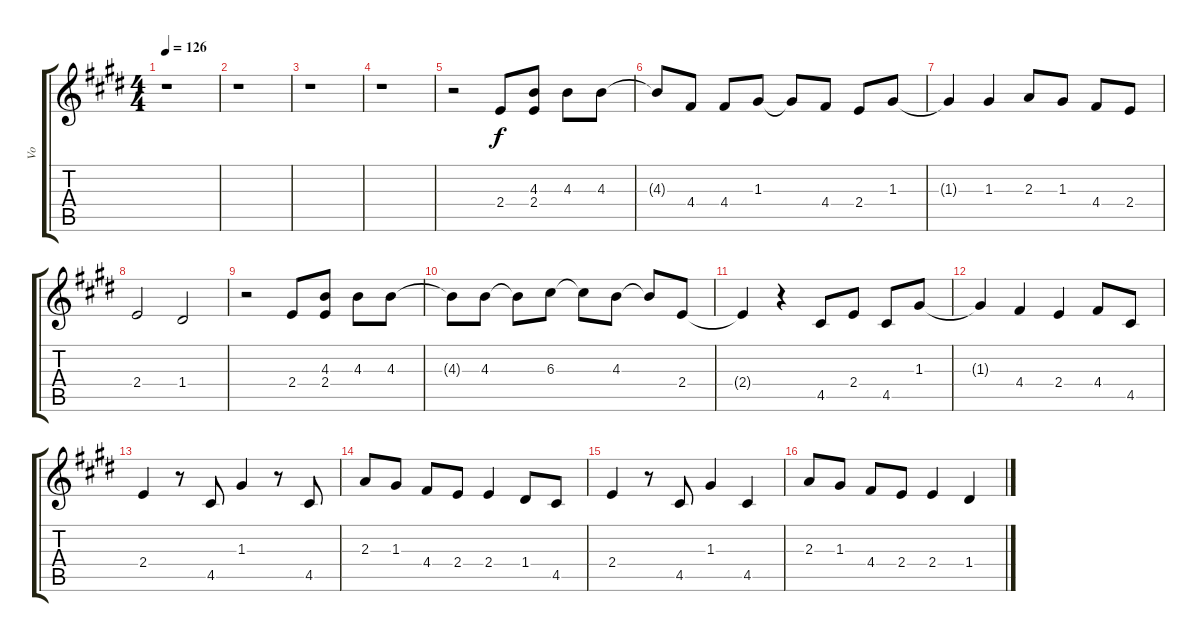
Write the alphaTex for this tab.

\track ("Vo" "Vo") {instrument acousticguitarsteel}
\staff {score tabs}
\tuning (E4 B3 G3 D3 A2 E2) {hide}
\ts (4 4)
\tempo 126
\clef g2
\ks e
r.1{dy f} |
r.1 |
r.1 |
r.1 |
r.2 2.4.8 (4.3 2.4).8 4.3.8 4.3.8 |
4.3{t}.8 4.4.8 4.4.8 1.3.8 1.3{t}.8 4.4.8 2.4.8 1.3.8 |
1.3{t}.4 1.3.4 2.3.8 1.3.8 4.4.8 2.4.8 |
2.4.2 1.4.2 |
r.2 2.4.8 (4.3 2.4).8 4.3.8 4.3.8 |
4.3{t}.8 4.3.8 4.3{t}.8 6.3.8 6.3{t}.8 4.3.8 4.3{t}.8 2.4.8 |
2.4{t}.4 r.4 4.5.8 2.4.8 4.5.8 1.3.8 |
1.3{t}.4 4.4.4 2.4.4 4.4.8 4.5.8 |
2.4.4 r.8 4.5.8 1.3.4 r.8 4.5.8 |
2.3.8 1.3.8 4.4.8 2.4.8 2.4.4 1.4.8 4.5.8 |
2.4.4 r.8 4.5.8 1.3.4 4.5.4 |
2.3.8 1.3.8 4.4.8 2.4.8 2.4.4 1.4.4
